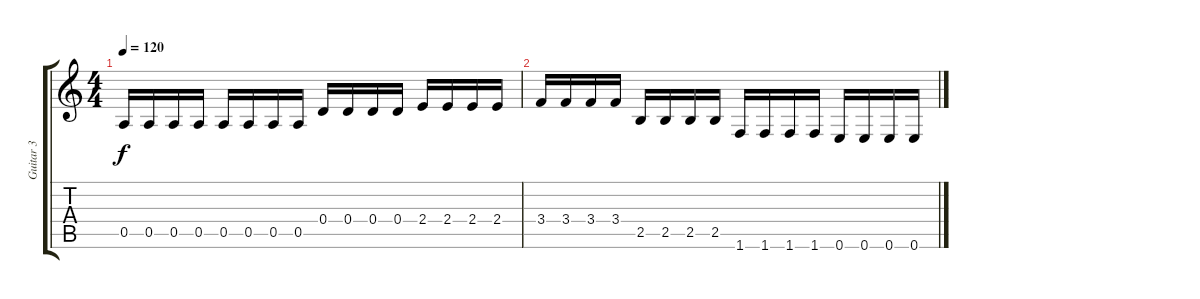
\track ("Guitar 3" "Guitar 3") {instrument distortionguitar}
\staff {score tabs}
\tuning (E4 B3 G3 D3 A2 E2) {hide}
\ts (4 4)
\tempo 120
\clef g2
\ks c
0.5.16{dy f} 0.5.16 0.5.16 0.5.16 0.5.16 0.5.16 0.5.16 0.5.16 0.4.16 0.4.16 0.4.16 0.4.16 2.4.16 2.4.16 2.4.16 2.4.16 |
3.4.16 3.4.16 3.4.16 3.4.16 2.5.16 2.5.16 2.5.16 2.5.16 1.6.16 1.6.16 1.6.16 1.6.16 0.6.16 0.6.16 0.6.16 0.6.16
